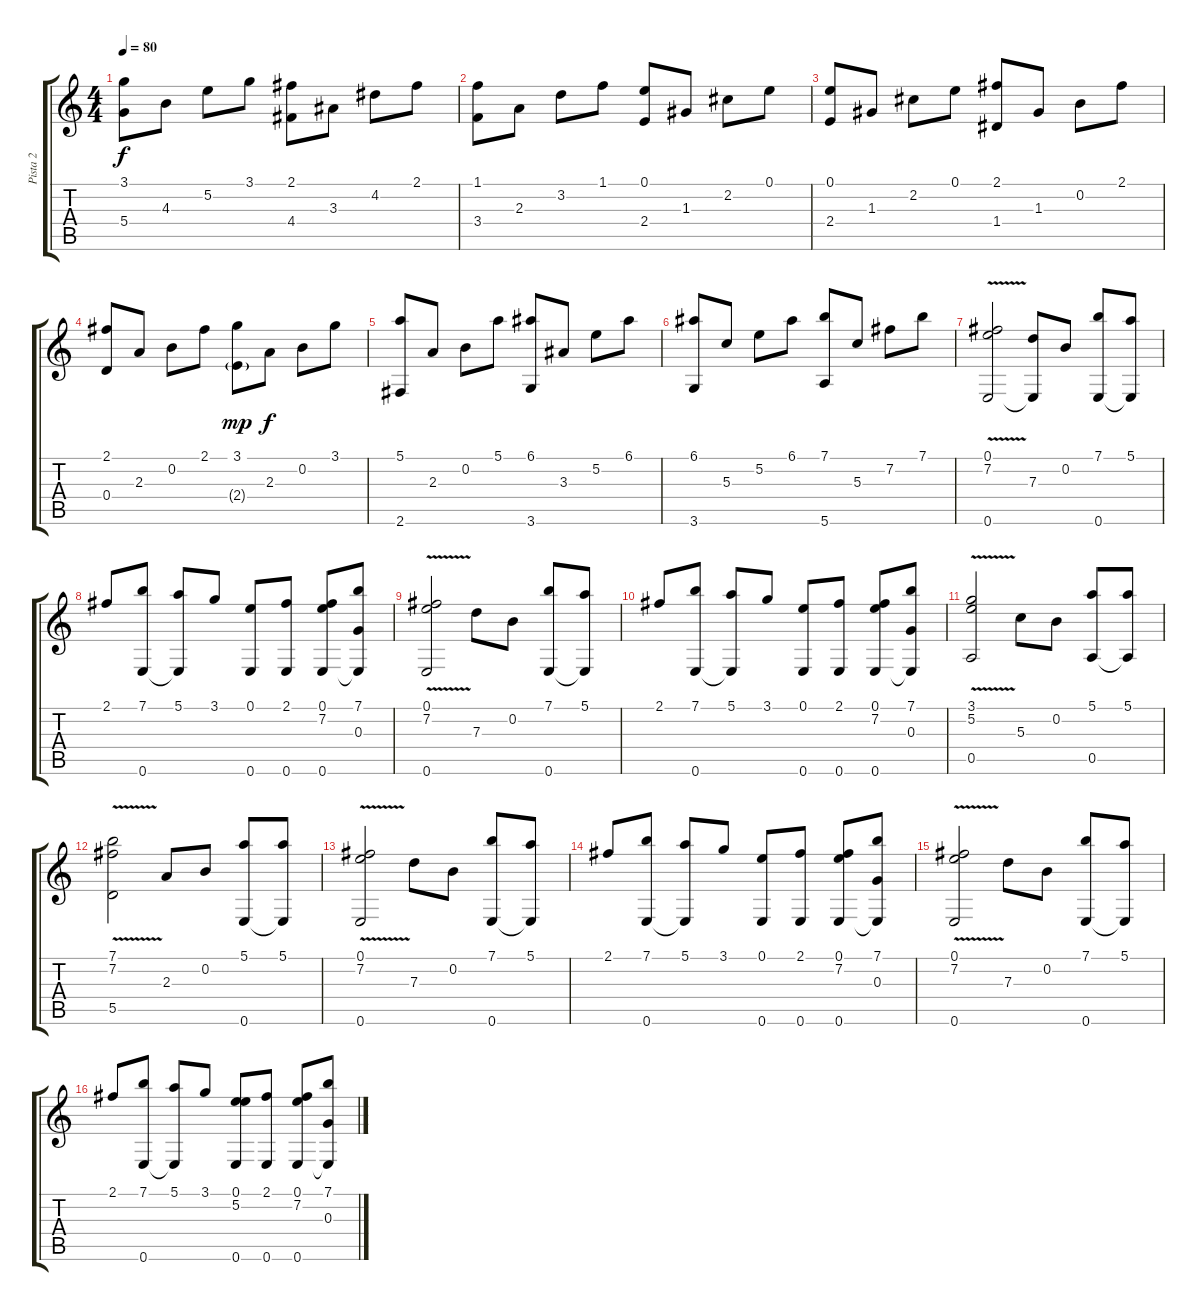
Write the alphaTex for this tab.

\track ("Pista 2" "Pista 2") {instrument acousticguitarsteel}
\staff {score tabs}
\tuning (E4 B3 G3 D3 A2 E2) {hide}
\ts (4 4)
\tempo 80
\clef g2
\ks c
(3.1 5.4).8{dy f instrument acousticguitarsteel} 4.3.8 5.2.8 3.1.8 (2.1 4.4).8 3.3.8 4.2.8 2.1.8 |
(1.1 3.4).8 2.3.8 3.2.8 1.1.8 (0.1 2.4).8 1.3.8 2.2.8 0.1.8 |
(0.1 2.4).8 1.3.8 2.2.8 0.1.8 (2.1 1.4).8 1.3.8 0.2.8 2.1.8 |
(2.1 0.4).8 2.3.8 0.2.8 2.1.8 (3.1 2.4{g}).8{dy mp} 2.3.8{dy f} 0.2.8 3.1.8 |
(5.1 2.6).8 2.3.8 0.2.8 5.1.8 (6.1 3.6).8 3.3.8 5.2.8 6.1.8 |
(6.1 3.6).8 5.3.8 5.2.8 6.1.8 (7.1 5.6).8 5.3.8 7.2.8 7.1.8 |
(0.1 7.2{v} 0.6).2 (7.3 0.6{t}).8 0.2.8 (7.1 0.6).8 (5.1 0.6{t}).8 |
2.1.8 (7.1 0.6).8 (5.1 0.6{t}).8 3.1.8 (0.1 0.6).8 (2.1 0.6).8 (0.1 7.2 0.6).8 (7.1 0.3 0.6{t}).8 |
(0.1 7.2{v} 0.6).2 7.3.8 0.2.8 (7.1 0.6).8 (5.1 0.6{t}).8 |
2.1.8 (7.1 0.6).8 (5.1 0.6{t}).8 3.1.8 (0.1 0.6).8 (2.1 0.6).8 (0.1 7.2 0.6).8 (7.1 0.3 0.6{t}).8 |
(3.1 5.2{v} 0.5).2 5.3.8 0.2.8 (5.1 0.5).8 (5.1 0.5{t}).8 |
(7.1 7.2{v} 5.5).2 2.3.8 0.2.8 (5.1 0.6).8 (5.1 0.6{t}).8 |
(0.1 7.2{v} 0.6).2 7.3.8 0.2.8 (7.1 0.6).8 (5.1 0.6{t}).8 |
2.1.8 (7.1 0.6).8 (5.1 0.6{t}).8 3.1.8 (0.1 0.6).8 (2.1 0.6).8 (0.1 7.2 0.6).8 (7.1 0.3 0.6{t}).8 |
(0.1 7.2{v} 0.6).2 7.3.8 0.2.8 (7.1 0.6).8 (5.1 0.6{t}).8 |
2.1.8 (7.1 0.6).8 (5.1 0.6{t}).8 3.1.8 (0.1 5.2 0.6).8 (2.1 0.6).8 (0.1 7.2 0.6).8 (7.1 0.3 0.6{t}).8
